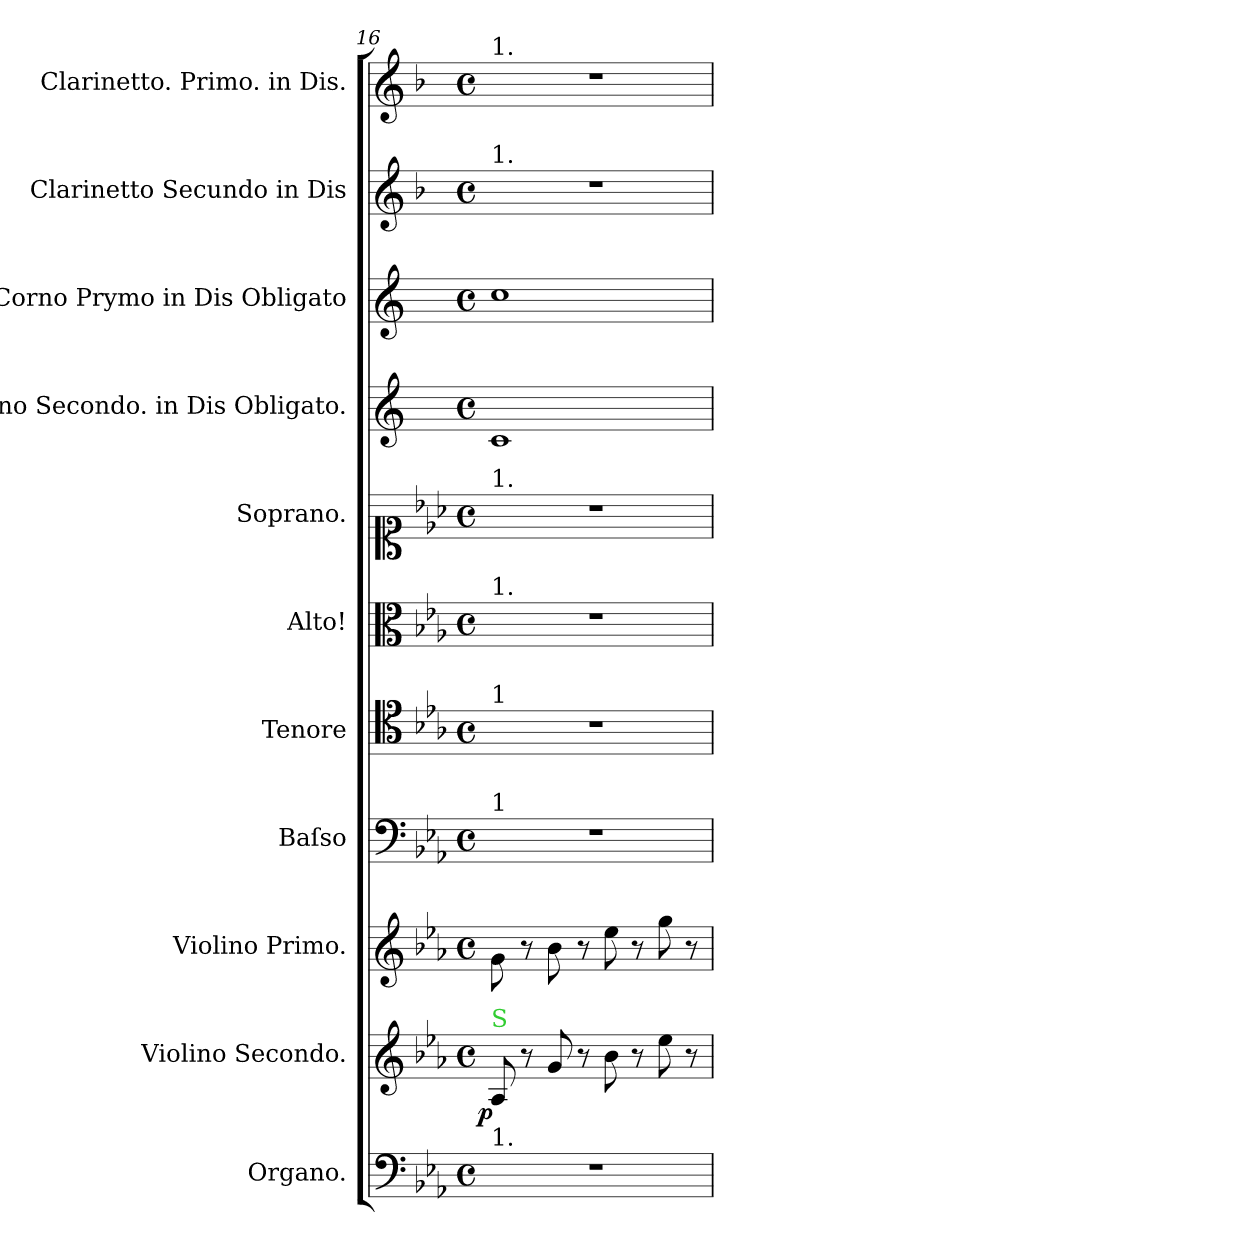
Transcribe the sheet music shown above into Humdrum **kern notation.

**kern	**kern	**dynam	**kern	**kern	**kern	**kern	**kern	**kern	**kern	**kern	**kern
*part11	*part10	*part10	*part9	*part8	*part7	*part6	*part5	*part4	*part3	*part2	*part1
*staff11	*staff10	*staff10	*staff9	*staff8	*staff7	*staff6	*staff5	*staff4	*staff3	*staff2	*staff1
*I"Organo.	*I"Violino Secondo.	*	*I"Violino Primo.	*I"Baſso	*I"Tenore	*I"Alto!	*I"Soprano.	*I"Corno Secondo. in Dis Obligato.	*I"Corno Prymo in Dis Obligato	*I"Clarinetto Secundo in Dis	*I"Clarinetto. Primo. in Dis.
*I'org	*I'vl2	*	*I'vl1	*I'B	*I'T	*I'A	*I'S	*I'cor2	*I'cor1	*I'Cl.	*I'Cl.
*clefF4	*clefG2	*	*clefG2	*clefF4	*clefC4	*clefC3	*clefC1	*clefG2	*clefG2	*clefG2	*clefG2
*	*	*	*	*	*	*	*	*ITrd5c9	*ITrd5c9	*ITrd1c2	*ITrd1c2
*k[b-e-a-]	*k[b-e-a-]	*	*k[b-e-a-]	*k[b-e-a-]	*k[b-e-a-]	*k[b-e-a-]	*k[b-e-a-]	*k[b-e-a-]	*k[b-e-a-]	*k[b-e-a-]	*k[b-e-a-]
*M4/4	*M4/4	*	*M4/4	*M4/4	*M4/4	*M4/4	*M4/4	*M4/4	*M4/4	*M4/4	*M4/4
*met(c)	*met(c)	*	*met(c)	*met(c)	*met(c)	*met(c)	*met(c)	*met(c)	*met(c)	*met(c)	*met(c)
=16	=16	=16	=16	=16	=16	=16	=16	=16	=16	=16	=16
!	!	!	!	!	!	!	!	!	!	!	!LO:TX:a:t=1.
!	!	!	!	!	!	!	!	!	!	!LO:TX:a:t=1.	!
!	!	!	!	!	!	!	!LO:TX:a:t=1.	!	!	!	!
!	!	!	!	!	!	!LO:TX:a:t=1.	!	!	!	!	!
!	!	!	!	!	!LO:TX:a:t=1	!	!	!	!	!	!
!	!	!	!	!LO:TX:a:t=1	!	!	!	!	!	!	!
!	!LO:TX:a:color=limegreen:t=S	!	!	!	!	!	!	!	!	!	!
!LO:TX:a:t=1.	!	!	!	!	!	!	!	!	!	!	!
!	!	!LO:DY:rj	!	!	!	!	!	!	!	!	!
1r	8A-/	p	8g\	1r	1r	1r	1r	1E-	1e-	1r	1r
.	8r	.	8r	.	.	.	.	.	.	.	.
.	8g/	.	8b-\	.	.	.	.	.	.	.	.
.	8r	.	8r	.	.	.	.	.	.	.	.
.	8b-\	.	8ee-\	.	.	.	.	.	.	.	.
.	8r	.	8r	.	.	.	.	.	.	.	.
.	8ee-\	.	8gg\	.	.	.	.	.	.	.	.
.	8r	.	8r	.	.	.	.	.	.	.	.
=	=	=	=	=	=	=	=	=	=	=	=
*-	*-	*-	*-	*-	*-	*-	*-	*-	*-	*-	*-
